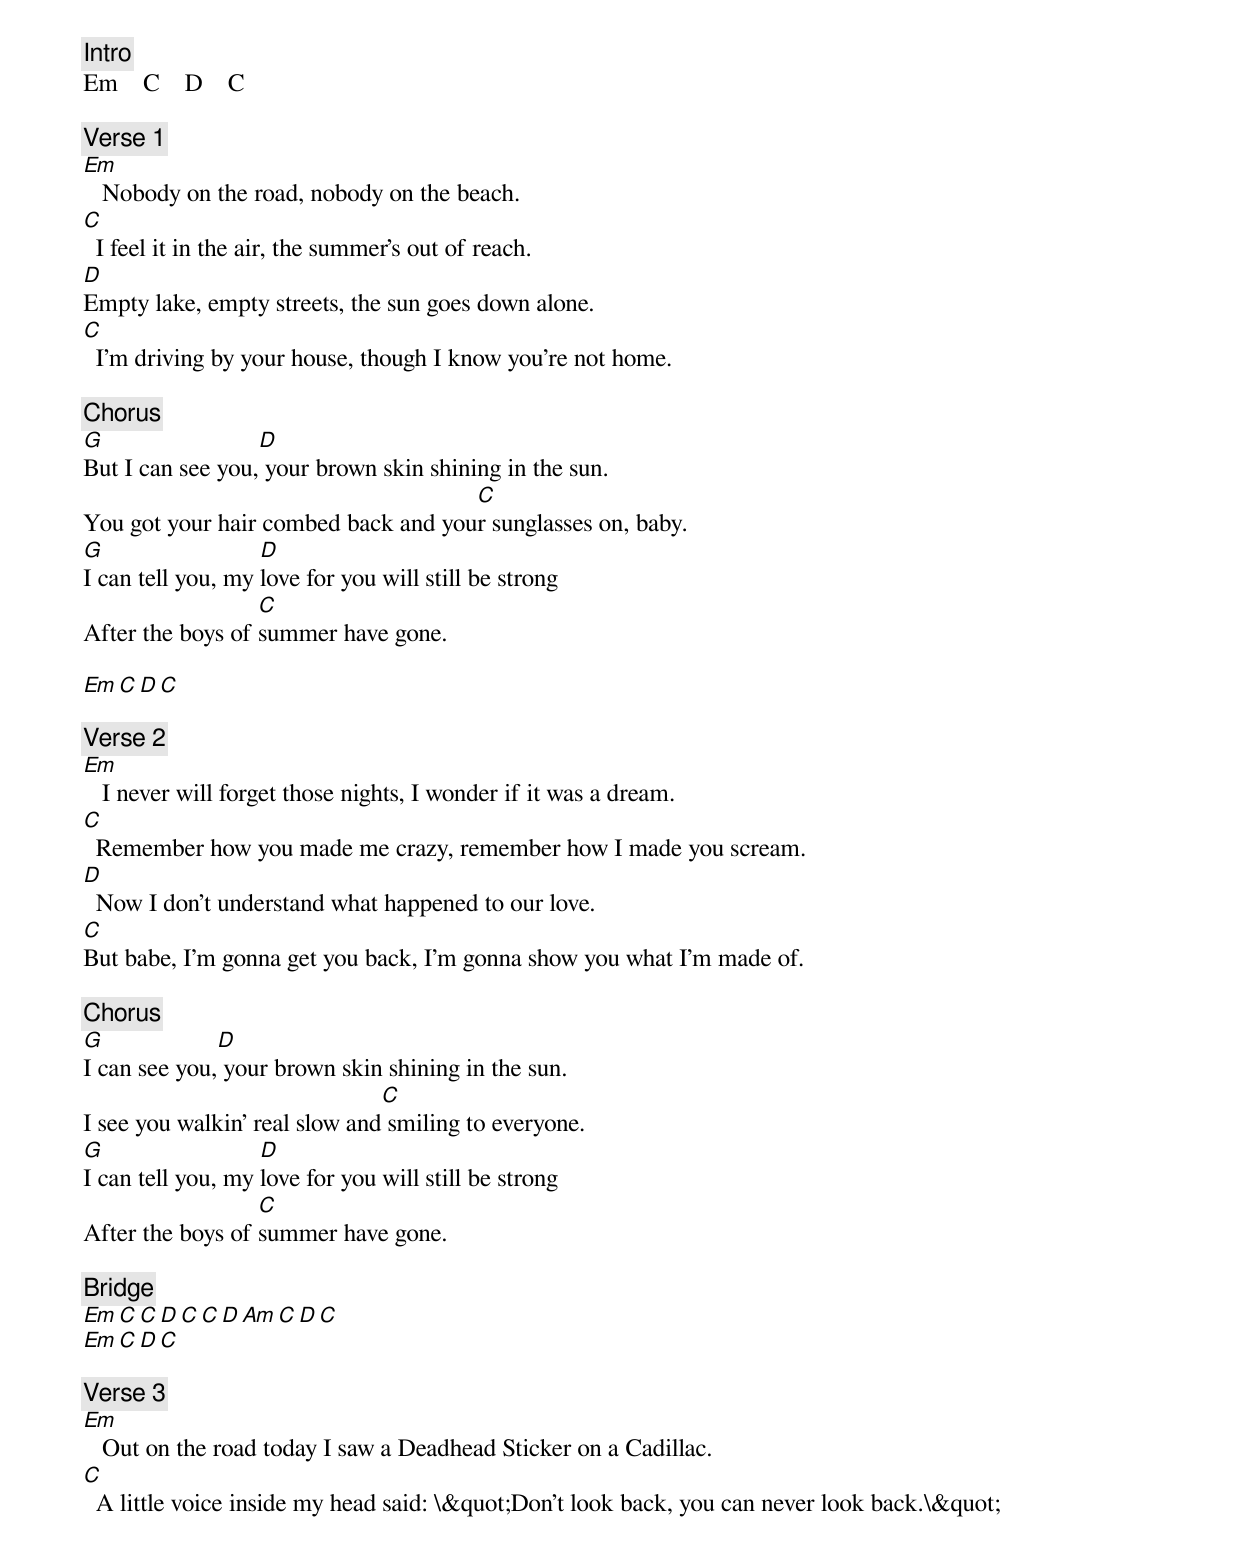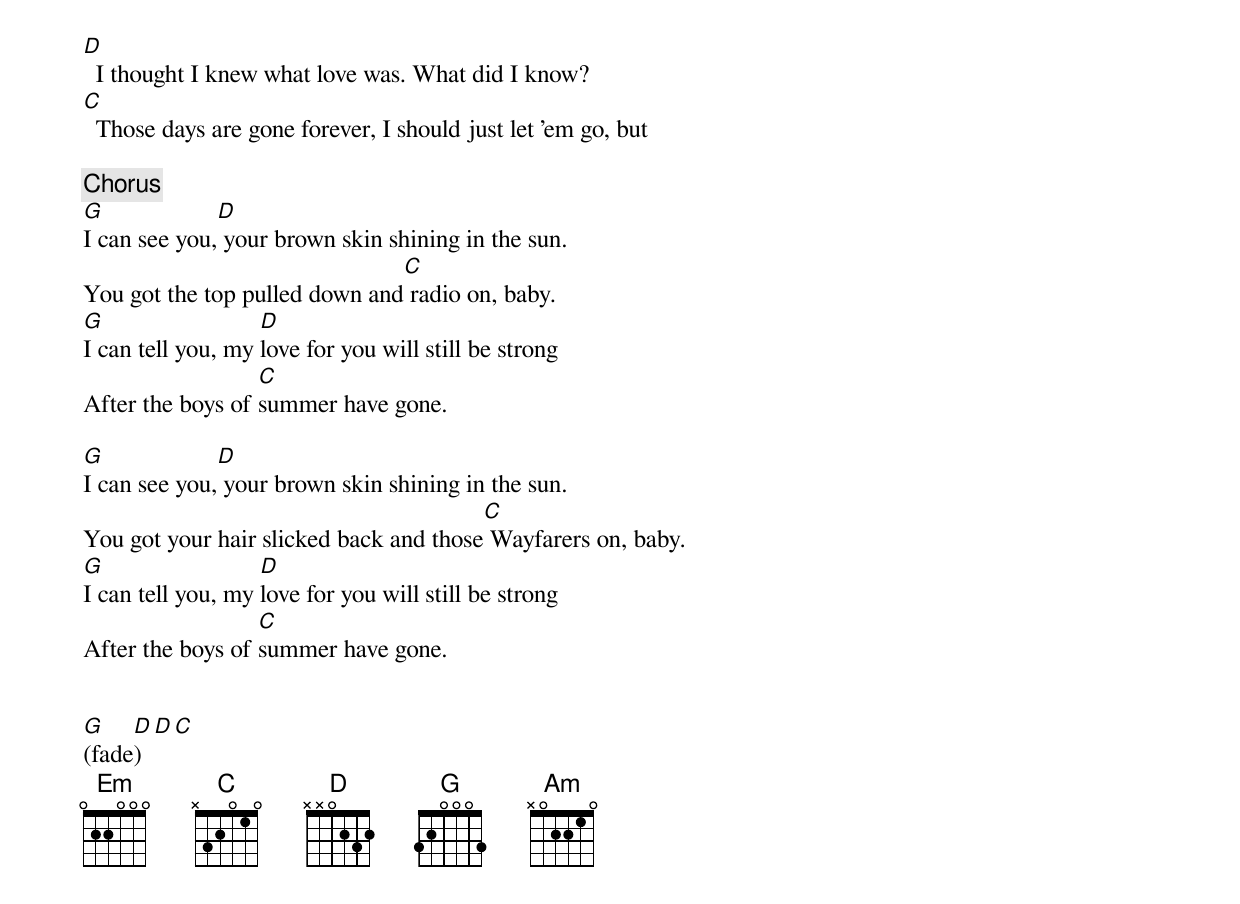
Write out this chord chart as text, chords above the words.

[Intro]
Em    C    D    C

[Verse 1]
Em
   Nobody on the road, nobody on the beach.
C
  I feel it in the air, the summer's out of reach.
D
Empty lake, empty streets, the sun goes down alone.
C
  I'm driving by your house, though I know you're not home.

[Chorus]
G                 D
But I can see you, your brown skin shining in the sun.
                                     C
You got your hair combed back and your sunglasses on, baby.
G                  D
I can tell you, my love for you will still be strong
                  C
After the boys of summer have gone.

Em    C    D    C

[Verse 2]
Em
   I never will forget those nights, I wonder if it was a dream.
C
  Remember how you made me crazy, remember how I made you scream.
D
  Now I don't understand what happened to our love.
C
But babe, I'm gonna get you back, I'm gonna show you what I'm made of.

[Chorus]
G             D
I can see you, your brown skin shining in the sun.
                               C
I see you walkin' real slow and smiling to everyone.
G                  D
I can tell you, my love for you will still be strong
                  C
After the boys of summer have gone.

[Bridge]
Em C C D C C D Am C D C
Em    C    D    C

[Verse 3]
Em
   Out on the road today I saw a Deadhead Sticker on a Cadillac.
C
  A little voice inside my head said: \&quot;Don't look back, you can never look back.\&quot;
D
  I thought I knew what love was. What did I know?
C
  Those days are gone forever, I should just let 'em go, but

[Chorus]
G             D
I can see you, your brown skin shining in the sun.
                               C
You got the top pulled down and radio on, baby.
G                  D
I can tell you, my love for you will still be strong
                  C
After the boys of summer have gone.

G             D
I can see you, your brown skin shining in the sun.
                                        C
You got your hair slicked back and those Wayfarers on, baby.
G                  D
I can tell you, my love for you will still be strong
                  C
After the boys of summer have gone.


G    D     D      C
(fade)
